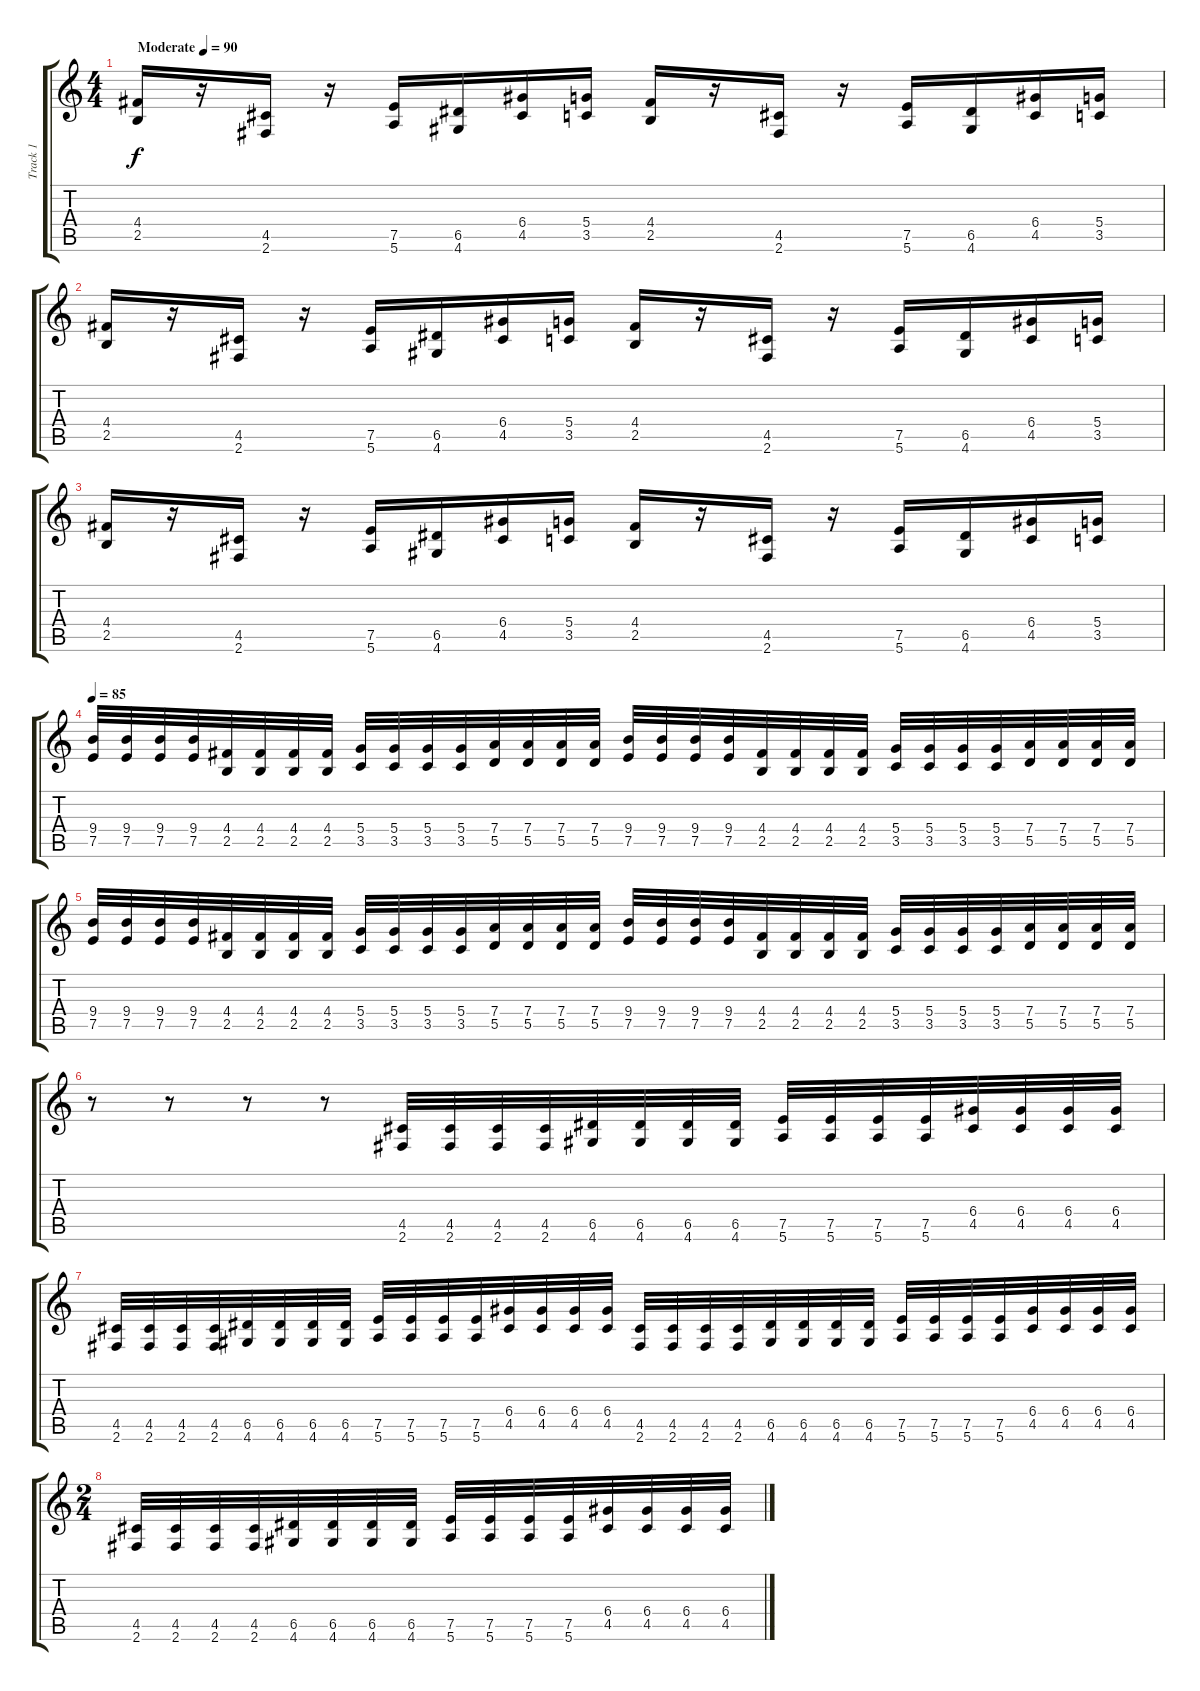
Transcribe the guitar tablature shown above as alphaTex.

\track ("Track 1" "Track 1") {instrument distortionguitar}
\staff {score tabs}
\tuning (E4 B3 G3 D3 A2 E2) {hide}
\ts (4 4)
\tempo (90 "Moderate")
\clef g2
\ks c
(4.4 2.5).16{dy f instrument distortionguitar} r.16 (4.5 2.6).16 r.16 (7.5 5.6).16 (6.5 4.6).16 (6.4 4.5).16 (5.4 3.5).16 (4.4 2.5).16 r.16 (4.5 2.6).16 r.16 (7.5 5.6).16 (6.5 4.6).16 (6.4 4.5).16 (5.4 3.5).16 |
(4.4 2.5).16 r.16 (4.5 2.6).16 r.16 (7.5 5.6).16 (6.5 4.6).16 (6.4 4.5).16 (5.4 3.5).16 (4.4 2.5).16 r.16 (4.5 2.6).16 r.16 (7.5 5.6).16 (6.5 4.6).16 (6.4 4.5).16 (5.4 3.5).16 |
(4.4 2.5).16 r.16 (4.5 2.6).16 r.16 (7.5 5.6).16 (6.5 4.6).16 (6.4 4.5).16 (5.4 3.5).16 (4.4 2.5).16 r.16 (4.5 2.6).16 r.16 (7.5 5.6).16 (6.5 4.6).16 (6.4 4.5).16 (5.4 3.5).16 |
\tempo 85
(9.4 7.5).32 (9.4 7.5).32 (9.4 7.5).32 (9.4 7.5).32 (4.4 2.5).32 (4.4 2.5).32 (4.4 2.5).32 (4.4 2.5).32 (5.4 3.5).32 (5.4 3.5).32 (5.4 3.5).32 (5.4 3.5).32 (7.4 5.5).32 (7.4 5.5).32 (7.4 5.5).32 (7.4 5.5).32 (9.4 7.5).32 (9.4 7.5).32 (9.4 7.5).32 (9.4 7.5).32 (4.4 2.5).32 (4.4 2.5).32 (4.4 2.5).32 (4.4 2.5).32 (5.4 3.5).32 (5.4 3.5).32 (5.4 3.5).32 (5.4 3.5).32 (7.4 5.5).32 (7.4 5.5).32 (7.4 5.5).32 (7.4 5.5).32 |
(9.4 7.5).32 (9.4 7.5).32 (9.4 7.5).32 (9.4 7.5).32 (4.4 2.5).32 (4.4 2.5).32 (4.4 2.5).32 (4.4 2.5).32 (5.4 3.5).32 (5.4 3.5).32 (5.4 3.5).32 (5.4 3.5).32 (7.4 5.5).32 (7.4 5.5).32 (7.4 5.5).32 (7.4 5.5).32 (9.4 7.5).32 (9.4 7.5).32 (9.4 7.5).32 (9.4 7.5).32 (4.4 2.5).32 (4.4 2.5).32 (4.4 2.5).32 (4.4 2.5).32 (5.4 3.5).32 (5.4 3.5).32 (5.4 3.5).32 (5.4 3.5).32 (7.4 5.5).32 (7.4 5.5).32 (7.4 5.5).32 (7.4 5.5).32 |
r.8 r.8 r.8 r.8 (4.5 2.6).32 (4.5 2.6).32 (4.5 2.6).32 (4.5 2.6).32 (6.5 4.6).32 (6.5 4.6).32 (6.5 4.6).32 (6.5 4.6).32 (7.5 5.6).32 (7.5 5.6).32 (7.5 5.6).32 (7.5 5.6).32 (6.4 4.5).32 (6.4 4.5).32 (6.4 4.5).32 (6.4 4.5).32 |
(4.5 2.6).32 (4.5 2.6).32 (4.5 2.6).32 (4.5 2.6).32 (6.5 4.6).32 (6.5 4.6).32 (6.5 4.6).32 (6.5 4.6).32 (7.5 5.6).32 (7.5 5.6).32 (7.5 5.6).32 (7.5 5.6).32 (6.4 4.5).32 (6.4 4.5).32 (6.4 4.5).32 (6.4 4.5).32 (4.5 2.6).32 (4.5 2.6).32 (4.5 2.6).32 (4.5 2.6).32 (6.5 4.6).32 (6.5 4.6).32 (6.5 4.6).32 (6.5 4.6).32 (7.5 5.6).32 (7.5 5.6).32 (7.5 5.6).32 (7.5 5.6).32 (6.4 4.5).32 (6.4 4.5).32 (6.4 4.5).32 (6.4 4.5).32 |
\ts (2 4)
(4.5 2.6).32 (4.5 2.6).32 (4.5 2.6).32 (4.5 2.6).32 (6.5 4.6).32 (6.5 4.6).32 (6.5 4.6).32 (6.5 4.6).32 (7.5 5.6).32 (7.5 5.6).32 (7.5 5.6).32 (7.5 5.6).32 (6.4 4.5).32 (6.4 4.5).32 (6.4 4.5).32 (6.4 4.5).32
